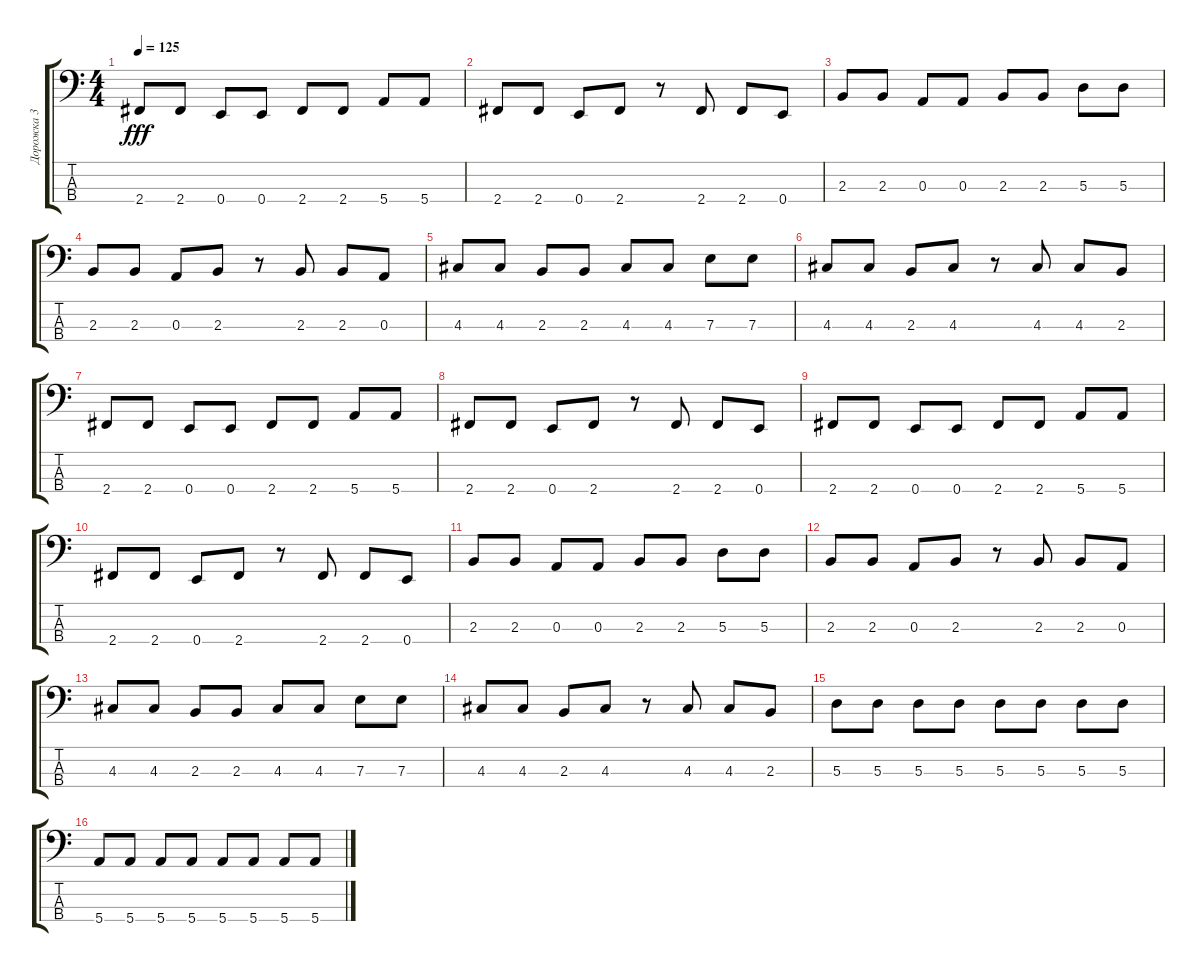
\track ("Дорожка 3" "Дорожка 3") {instrument electricbassfinger}
\staff {score tabs}
\tuning (G2 D2 A1 E1) {hide}
\ts (4 4)
\tempo 125
\clef f4
\ks c
2.4.8{dy fff} 2.4.8 0.4.8 0.4.8 2.4.8 2.4.8 5.4.8 5.4.8 |
2.4.8 2.4.8 0.4.8 2.4.8 r.8 2.4.8 2.4.8 0.4.8 |
2.3.8 2.3.8 0.3.8 0.3.8 2.3.8 2.3.8 5.3.8 5.3.8 |
2.3.8 2.3.8 0.3.8 2.3.8 r.8 2.3.8 2.3.8 0.3.8 |
4.3.8 4.3.8 2.3.8 2.3.8 4.3.8 4.3.8 7.3.8 7.3.8 |
4.3.8 4.3.8 2.3.8 4.3.8 r.8 4.3.8 4.3.8 2.3.8 |
2.4.8 2.4.8 0.4.8 0.4.8 2.4.8 2.4.8 5.4.8 5.4.8 |
2.4.8 2.4.8 0.4.8 2.4.8 r.8 2.4.8 2.4.8 0.4.8 |
2.4.8 2.4.8 0.4.8 0.4.8 2.4.8 2.4.8 5.4.8 5.4.8 |
2.4.8 2.4.8 0.4.8 2.4.8 r.8 2.4.8 2.4.8 0.4.8 |
2.3.8 2.3.8 0.3.8 0.3.8 2.3.8 2.3.8 5.3.8 5.3.8 |
2.3.8 2.3.8 0.3.8 2.3.8 r.8 2.3.8 2.3.8 0.3.8 |
4.3.8 4.3.8 2.3.8 2.3.8 4.3.8 4.3.8 7.3.8 7.3.8 |
4.3.8 4.3.8 2.3.8 4.3.8 r.8 4.3.8 4.3.8 2.3.8 |
5.3.8 5.3.8 5.3.8 5.3.8 5.3.8 5.3.8 5.3.8 5.3.8 |
5.4.8 5.4.8 5.4.8 5.4.8 5.4.8 5.4.8 5.4.8 5.4.8
